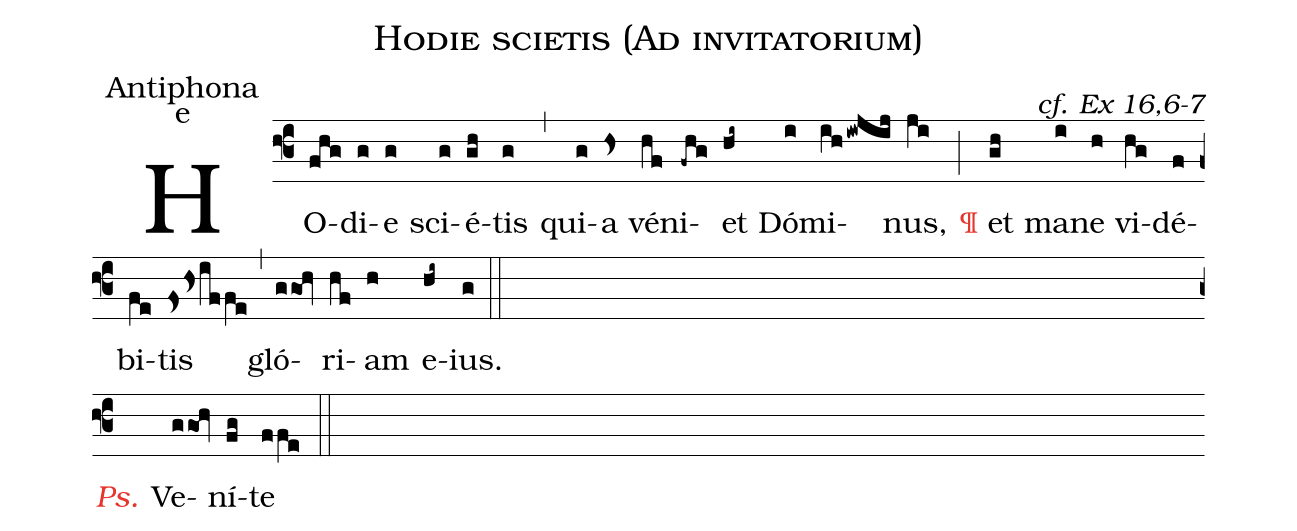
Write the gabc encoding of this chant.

name:Hodie scietis (Ad invitatorium);
office-part:Antiphona;
mode:e;
commentary:cf. Ex 16,6-7;
%%
(f3)HO(fhg)di(g)e(g) sci(g)é(gh)tis(g) (,) qui(g)a(hs<s<s<) vé(hf)ni(-fhg)et(hi~) Dó(i)mi(ihiwjij)nus,(ji) (;) <c><v>\P</v></c> et(gh) ma(i)ne(h) vi(hg)dé(f)bi(fe)tis(fs<hs<s<iffe) (,) gló(ggoh)ri(hf)am(h) e(hi~)ius.(g) (::) (Z)
<i><c>Ps.</c></i> Ve(ggoh)ní(fg)te(ffe) (::)
%Psalmus p. 613
